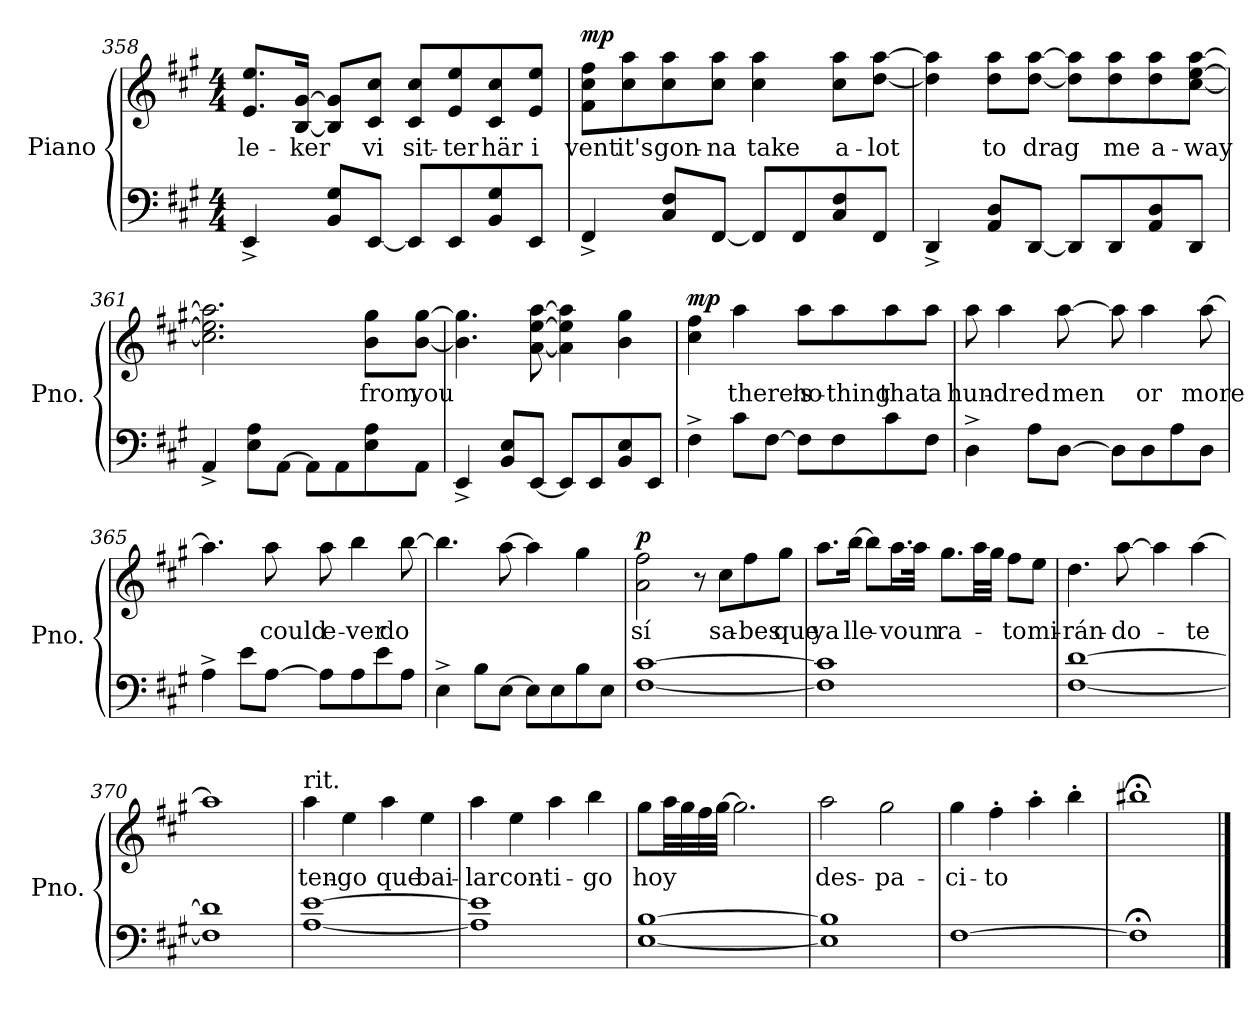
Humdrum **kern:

**kern	**kern	**text	**dynam
*part1	*part1	*part1	*part1
*staff2	*staff1	*staff1	*staff1/2
*I"Piano	*	*	*
*I'Pno.	*	*	*
!!LO:PB:g=z
*clefF4	*clefG2	*	*
*k[f#c#g#]	*k[f#c#g#]	*	*
*M4/4	*M4/4	*	*
=358	=358	=358	=358
!	!	!LO:LY:b	!
4EE^/	8.e/ 8.ee/L	le-	.
!	!	!LO:LY:b	!
.	[16B/ [16g#/Jk	-ker	.
8BB/ 8G#/L	8B/] 8g#/]L	.	.
!	!	!LO:LY:b	!
[8EE/J	8c#/ 8cc#/J	vi	.
!	!	!LO:LY:b	!
8EE/L]	8c#/ 8cc#/L	sit-	.
!	!	!LO:LY:b	!
8EE/	8e/ 8ee/	-ter	.
!	!	!LO:LY:b	!
8BB/ 8G#/	8c#/ 8cc#/	här	.
!	!	!LO:LY:b	!
8EE/J	8e/ 8ee/J	i	.
=359	=359	=359	=359
!	!	!LO:LY:b	!LO:DY:b=2
4FF#^/	8f#\ 8cc#\ 8ff#\L	vent	mp
!	!	!LO:LY:b	!
.	8cc#\ 8aa\	it's	.
!	!	!LO:LY:b	!
8C#/ 8F#/L	8cc#\ 8aa\	gon-	.
!	!	!LO:LY:b	!
[8FF#/J	8cc#\ 8aa\J	-na	.
!	!	!LO:LY:b	!
8FF#/L]	4cc#\ 4aa\	take	.
8FF#/	.	.	.
!	!	!LO:LY:b	!
8C#/ 8F#/	8cc#\ 8aa\L	a-	.
!	!	!LO:LY:b	!
8FF#/J	[8dd\ [8aa\J	-lot	.
=360	=360	=360	=360
4DD^/	4dd\] 4aa\]	.	.
!	!	!LO:LY:b	!
8AA/ 8D/L	8dd\ 8aa\L	to	.
!	!	!LO:LY:b	!
[8DD/J	[8dd\ [8aa\J	drag	.
8DD/L]	8dd\] 8aa\]L	.	.
!	!	!LO:LY:b	!
8DD/	8dd\ 8aa\	me	.
!	!	!LO:LY:b	!
8AA/ 8D/	8dd\ 8aa\	a-	.
!	!	!LO:LY:b	!
8DD/J	[8cc#\ [8ee\ [8aa\J	-way	.
!!LO:LB:g=z
=361	=361	=361	=361
4AA^/	2.cc#\] 2.ee\] 2.aa\]	.	.
8E\ 8A\L	.	.	.
[8AA\J	.	.	.
8AA\L]	.	.	.
8AA\	.	.	.
!	!	!LO:LY:b	!
8E\ 8A\	8b\ 8gg#\L	from	.
!	!	!LO:LY:b	!
8AA\J	[8b\ [8gg#\J	you	.
=362	=362	=362	=362
4EE^/	4.b\] 4.gg#\]	.	.
8BB/ 8E/L	.	.	.
[8EE/J	[8a\ [8ee\ [8aa\	.	.
8EE/L]	4a\] 4ee\] 4aa\]	.	.
8EE/	.	.	.
8BB/ 8E/	4b\ 4gg#\	.	.
8EE/J	.	.	.
=363	=363	=363	=363
!	!	!	!LO:DY:b=2
4F#^\	4cc#\ 4ff#\	.	mp
!	!	!LO:LY:b	!
8c#\L	4aa\	there's	.
[8F#\J	.	.	.
!	!	!LO:LY:b	!
8F#\L]	8aa\L	no-	.
!	!	!LO:LY:b	!
8F#\	8aa\	-thing	.
!	!	!LO:LY:b	!
8c#\	8aa\	that	.
!	!	!LO:LY:b	!
8F#\J	8aa\J	a	.
!!LO:LB:g=z
=364	=364	=364	=364
!	!	!LO:LY:b	!
4D^\	8aa\	hun-	.
!	!	!LO:LY:b	!
.	4aa\	-dred	.
8A\L	.	.	.
!	!	!LO:LY:b	!
[8D\J	[8aa\	men	.
8D\L]	8aa\]	.	.
!	!	!LO:LY:b	!
8D\	4aa\	or	.
8A\	.	.	.
!	!	!LO:LY:b	!
8D\J	[8aa\	-more	.
=365	=365	=365	=365
4A^\	4.aa\]	.	.
8e\L	.	.	.
!	!	!LO:LY:b	!
[8A\J	8aa\	could	.
!	!	!LO:LY:b	!
8A\L]	8aa\	e-	.
!	!	!LO:LY:b	!
8A\	4bb\	-ver	.
8e\	.	.	.
!	!	!LO:LY:b	!
8A\J	[8bb\	do	.
=366	=366	=366	=366
4E^\	4.bb\]	.	.
8B\L	.	.	.
[8E\J	[8aa\	.	.
8E\L]	4aa\]	.	.
8E\	.	.	.
8B\	4gg#\	.	.
8E\J	.	.	.
=367	=367	=367	=367
!	!	!LO:LY:b	!LO:DY:b=2
[1F# [1c#	2a\ 2ff#\	sí	p
.	8r	.	.
!	!	!LO:LY:b	!
.	8cc#\L	sa-	.
!	!	!LO:LY:b	!
.	8ff#\	-bes	.
!	!	!LO:LY:b	!
.	8gg#\J	que	.
!!LO:LB:g=z
=368	=368	=368	=368
!	!	!LO:LY:b	!
1F#] 1c#]	8.aa\L	ya	.
!	!	!LO:LY:b	!
.	[16bb\Jk	lle-	.
.	8bb\L]	.	.
!	!	!LO:LY:b	!
.	16.aa\L	-vo	.
!	!	!LO:LY:b	!
.	32aa\JJk	un	.
!	!	!LO:LY:b	!
.	8.gg#\L	ra-	.
.	32aa\LL	.	.
.	32gg#\JJJ	.	.
!	!	!LO:LY:b	!
.	8ff#\L	-to	.
!	!	!LO:LY:b	!
.	8ee\J	mi-	.
=369	=369	=369	=369
!	!	!LO:LY:b	!
[1F# [1d	4.dd\	-rán-	.
!	!	!LO:LY:b	!
.	[8aa\	-do-	.
.	4aa\]	.	.
!	!	!LO:LY:b	!
.	[4aa\	-te	.
=370	=370	=370	=370
1F#] 1d]	1aa]	.	.
=371	=371	=371	=371
*	*MM124	*	*
!	!LO:TX:a:t=rit.	!	!
!	!	!LO:LY:b	!
[1A [1e	4aa\	ten-	.
!	!	!LO:LY:b	!
.	4ee\	-go	.
*	*MM120	*	*
!	!	!LO:LY:b	!
.	4aa\	que	.
!	!	!LO:LY:b	!
.	4ee\	bai-	.
=372	=372	=372	=372
*	*MM116	*	*
!	!	!LO:LY:b	!
1A] 1e]	4aa\	-lar	.
!	!	!LO:LY:b	!
.	4ee\	con-	.
*	*MM112	*	*
!	!	!LO:LY:b	!
.	4aa\	-ti-	.
!	!	!LO:LY:b	!
.	4bb\	-go	.
!!LO:LB:g=z
=373	=373	=373	=373
*	*MM108	*	*
!	!	!LO:LY:b	!
[1E [1B	8gg#\L	hoy	.
.	32aa\LL	.	.
.	32gg#\	.	.
.	32ff#\	.	.
.	[32gg#\JJJ	.	.
*	*MM104	*	*
.	2.gg#\]	.	.
=374	=374	=374	=374
*	*MM102	*	*
!	!	!LO:LY:b	!
1E] 1B]	2aa\	des-	.
*	*MM100	*	*
!	!	!LO:LY:b	!
.	2gg#\	-pa-	.
=375	=375	=375	=375
*	*MM96	*	*
!	!	!LO:LY:b	!
[1F#	4gg#\	-ci-	.
*	*MM90	*	*
!	!	!LO:LY:b	!
.	4ff#'\	-to	.
*	*MM75	*	*
.	4aa'\	.	.
*	*MM50	*	*
.	4bb'\	.	.
=376	=376	=376	=376
*	*MM40	*	*
1F#;<]	1bb#X;<	.	.
==	==	==	==
*-	*-	*-	*-
